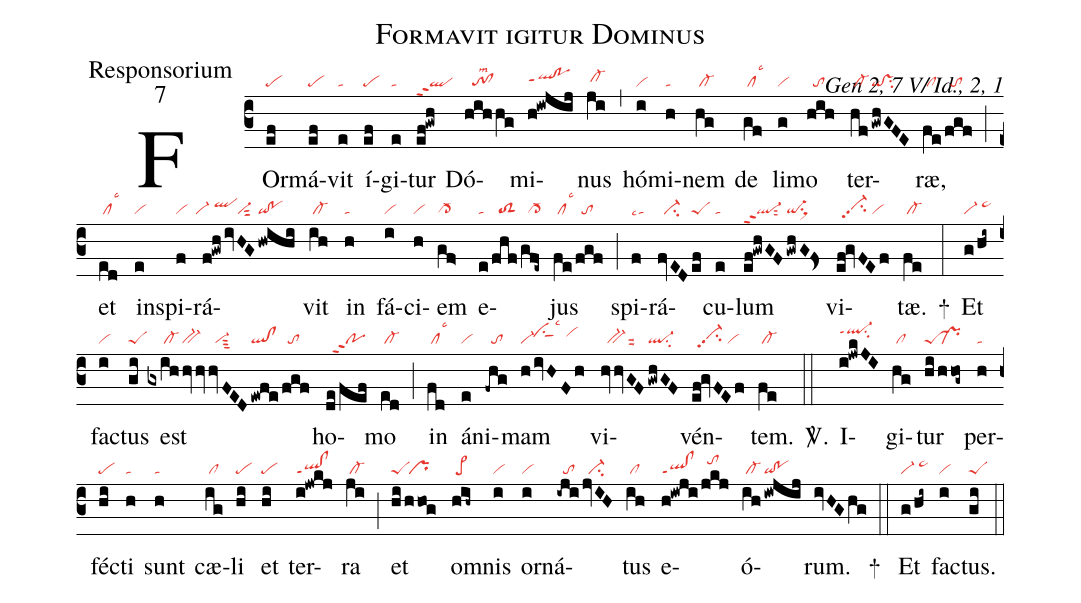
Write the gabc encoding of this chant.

name:Formavit igitur Dominus;
office-part:Responsorium;
mode:7;
commentary:Gen 2, 7 V/ Id., 2, 1;
nabc-lines:1;
%%
(c3)
FOr(ef|pe)má(ef|pe)vit(e|ta) í(ef|pe)gi(e|ta)tur(ef!gwh|qlppt2) Dó(hihhg|//to!cllsm2)mi(h!iwjij|qlhh!pohhppt1)nus(ji|/cl-hh) (,)
hó(i|vi)mi(h|ta)nem(hg|/cl-) de(gf|/cllsc3) li(g|vi)mo(hih|//to) ter(hf|/cl-|!gwhGFE|qi!vssu2)ræ,(fe|/cl|/fgf|//to) (;)
et(ed|/cllsc3) in(e|vi)spi(f|vi)rá(f!gwh|``vi-/qlhi|/ivHG|////vi-sut2|/hwihi|qi!po)vit(ih|/cl-) in(h|ta) fá(i|vi)ci(h|vi)em(gf>|cl->) e(e|ta|/fhf|//toS2|/gfe~|//cl->)jus(fe|/cllsc3|/fgf|//to) (;)
spi(f|talsc4)rá(fvED|//ci-|ef|peS)cu(e|ta)lum(ef!gwhGF|ql-ppt2sut2|/gwhG!Fs>|qi-su1sux1) vi(ef!gvFEf|//vi-hhpp2su2/vi)tæ.(fe|/cl-) +(:)
Et(g/hi~|vi-/pe~hi) fac(i|vi)tus(gi|peS) est(gxih|/////cl-|hvhv|bv-|hv/FED|//vi-sut3|/ewfe|ql!cl|/fgf|//to) ho(de/fef|//poppt2)mo(ed|/cl-) (;)
in(fd|/cllsc3) á(e|vi)ni(-fhg|//to)mam(h|vi-|/ivHFh|ciShilsc3/vihi) vi(hvhvGF|//bv-suu2|/gwhGF|ql-su2)vén(ef!gvFEf|//vi-hhpp2su2/vi)tem.(fe|/cl-) <sp>V/</sp>.(::)
I(i!jwkJI|ql-hjppt1su2)gi(hg|/cl)tur(hi|peS|/hhog~|/pr-) per(h|ta)féc(hi|pe)ti(h|ta) sunt(h|ta) cæ(ig|/cl)li(hi|pe) et(hi|pe) ter(i!jwkj|ql!clppt1)ra(ji|/cl-) (;)
et(hi|peS|/hhog|/pr) om(hih~|/pe>)nis(i|vi) or(i|vi)ná(-iji|//to|jvIH|//ci-)tus(ih|/cl) e(h!iwji|ql!clppt1|/jkj|//tohj)ó(ih|/cl-|!iwjij|qi!po)rum.(ivHGhg) +(::)
Et(g/hi~|vi-/pe~hi) fac(i|vi)tus.(gi|peS) (::)
